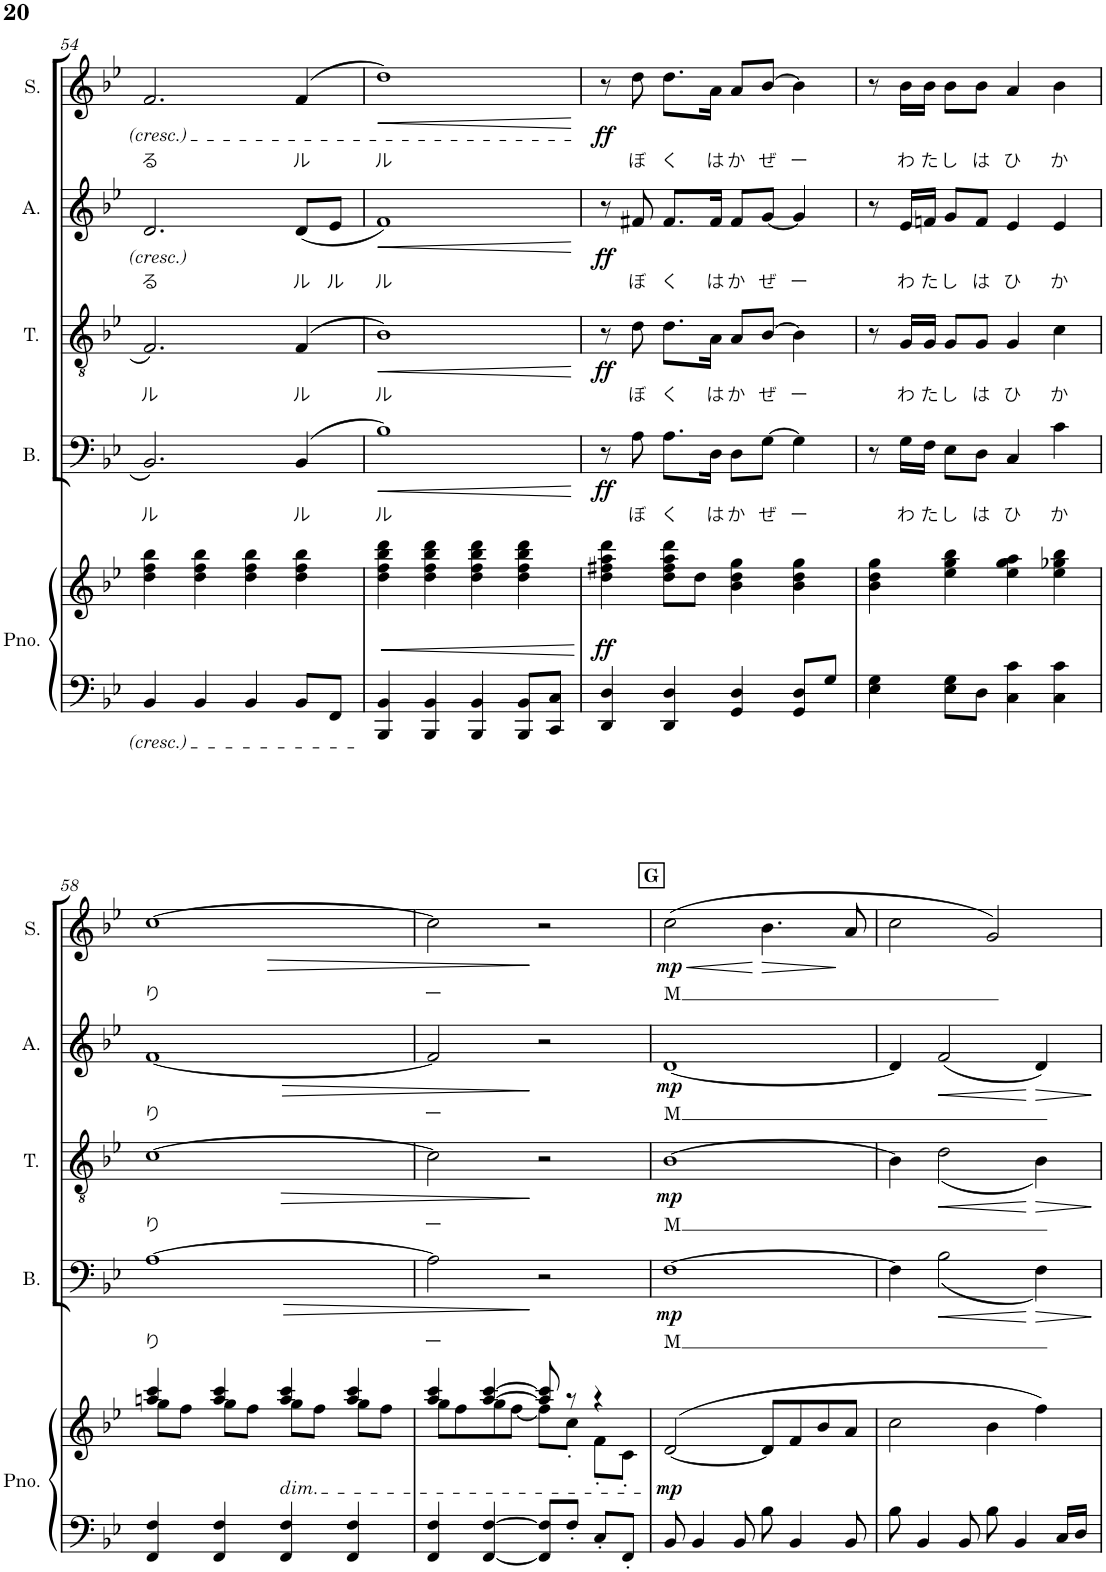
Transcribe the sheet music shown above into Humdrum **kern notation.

**kern	**kern	**dynam	**kern	**text	**dynam	**kern	**text	**dynam	**kern	**text	**dynam	**kern	**text	**dynam
*part5	*part5	*part5	*part4	*part4	*part4	*part3	*part3	*part3	*part2	*part2	*part2	*part1	*part1	*part1
*staff6	*staff5	*staff5/6	*staff4	*staff4	*staff4	*staff3	*staff3	*staff3	*staff2	*staff2	*staff2	*staff1	*staff1	*staff1
*I"Piano	*	*	*I"Bass	*	*	*I"Tenor	*	*	*I"Alto	*	*	*I"Soprano	*	*
*I'Pno.	*	*	*I'B.	*	*	*I'T.	*	*	*I'A.	*	*	*I'S.	*	*
!!LO:PB:g=z
*clefF4	*clefG2	*	*clefF4	*	*	*clefGv2	*	*	*clefG2	*	*	*clefG2	*	*
*	*	*	*Trd12c21	*	*	*Trd8c14	*	*	*Trd5c9	*	*	*Trd1c2	*	*
*k[b-e-]	*k[b-e-]	*	*k[b-e-]	*	*	*k[b-e-]	*	*	*k[b-e-]	*	*	*k[b-e-]	*	*
*M4/4	*M4/4	*	*M4/4	*	*	*M4/4	*	*	*M4/4	*	*	*M4/4	*	*
*met(c)	*met(c)	*	*met(c)	*	*	*met(c)	*	*	*met(c)	*	*	*met(c)	*	*
=54	=54	=54	=54	=54	=54	=54	=54	=54	=54	=54	=54	=54	=54	=54
!	!	!	!	!LO:LY:b	!	!	!LO:LY:b	!	!	!LO:LY:b	!	!	!LO:LY:b	!
4BB-/	4dd\ 4ff\ 4bb-\	.	2.BB-/	ル	.	2.F/	ル	.	2.d/	る	.	2.f/	る	.
4BB-/	4dd\ 4ff\ 4bb-\	.	.	.	.	.	.	.	.	.	.	.	.	.
4BB-/	4dd\ 4ff\ 4bb-\	.	.	.	.	.	.	.	.	.	.	.	.	.
!	!	!	!	!LO:LY:b	!	!	!LO:LY:b	!	!	!LO:LY:b	!	!	!LO:LY:b	!
8BB-/L	4dd\ 4ff\ 4bb-\	.	(4BB-/	ル	.	(4F/	ル	.	(8d/L	ル	.	(4f/	ル	.
!	!	!	!	!	!	!	!	!	!	!LO:LY:b	!	!	!	!
8FF/J	.	.	.	.	.	.	.	.	8e-/J	ル	.	.	.	.
=55	=55	=55	=55	=55	=55	=55	=55	=55	=55	=55	=55	=55	=55	=55
!	!	!LO:HP:b	!	!LO:LY:b	!LO:HP:b	!	!LO:LY:b	!LO:HP:b	!	!LO:LY:b	!LO:HP:b	!	!LO:LY:b	!LO:HP:b
4BBB-/ 4BB-/	4dd\ 4ff\ 4bb-\ 4ddd\	<	1B-)	ル	<	1B-)	ル	<	1f)	ル	<	1dd)	ル	<
4BBB-/ 4BB-/	4dd\ 4ff\ 4bb-\ 4ddd\	.	.	.	.	.	.	.	.	.	.	.	.	.
4BBB-/ 4BB-/	4dd\ 4ff\ 4bb-\ 4ddd\	.	.	.	.	.	.	.	.	.	.	.	.	.
8BBB-/ 8BB-/L	4dd\ 4ff\ 4bb-\ 4ddd\	.	.	.	.	.	.	.	.	.	.	.	.	.
8CC/ 8C/J	.	.	.	.	.	.	.	.	.	.	.	.	.	.
.	.	[	.	.	[	.	.	[	.	.	[	.	.	[
=56	=56	=56	=56	=56	=56	=56	=56	=56	=56	=56	=56	=56	=56	=56
!	!	!LO:DY:b	!	!	!LO:DY:b	!	!	!LO:DY:b	!	!	!LO:DY:b	!	!	!LO:DY:b
4DD/ 4D/	4dd\ 4ff#X\ 4aa\ 4ddd\	ff	8r	.	ff	8r	.	ff	8r	.	ff	8r	.	ff
!	!	!	!	!LO:LY:b	!	!	!LO:LY:b	!	!	!LO:LY:b	!	!	!LO:LY:b	!
.	.	.	8A\	ぼ	.	8d\	ぼ	.	8f#X/	ぼ	.	8dd\	ぼ	.
!	!	!	!	!LO:LY:b	!	!	!LO:LY:b	!	!	!LO:LY:b	!	!	!LO:LY:b	!
4DD/ 4D/	8dd\ 8ff#\ 8aa\ 8ddd\L	.	8.A\L	く	.	8.d\L	く	.	8.f#/L	く	.	8.dd\L	く	.
.	8dd\J	.	.	.	.	.	.	.	.	.	.	.	.	.
!	!	!	!	!LO:LY:b	!	!	!LO:LY:b	!	!	!LO:LY:b	!	!	!LO:LY:b	!
.	.	.	16D\Jk	は	.	16A\Jk	は	.	16f#/Jk	は	.	16a\Jk	は	.
!	!	!	!	!LO:LY:b	!	!	!LO:LY:b	!	!	!LO:LY:b	!	!	!LO:LY:b	!
4GG/ 4D/	4b-\ 4dd\ 4gg\	.	8D\L	か	.	8A/L	か	.	8f#/L	か	.	8a/L	か	.
!	!	!	!	!LO:LY:b	!	!	!LO:LY:b	!	!	!LO:LY:b	!	!	!LO:LY:b	!
.	.	.	[8G\J	ぜ	.	[8B-/J	ぜ	.	[8g/J	ぜ	.	[8b-/J	ぜ	.
!	!	!	!	!LO:LY:b	!	!	!LO:LY:b	!	!	!LO:LY:b	!	!	!LO:LY:b	!
8GG/ 8D/L	4b-\ 4dd\ 4gg\	.	4G\]	ー	.	4B-\]	ー	.	4g/]	ー	.	4b-\]	ー	.
8G/J	.	.	.	.	.	.	.	.	.	.	.	.	.	.
=57	=57	=57	=57	=57	=57	=57	=57	=57	=57	=57	=57	=57	=57	=57
4E-\ 4G\	4b-\ 4dd\ 4gg\	.	8r	.	.	8r	.	.	8r	.	.	8r	.	.
!	!	!	!	!LO:LY:b	!	!	!LO:LY:b	!	!	!LO:LY:b	!	!	!LO:LY:b	!
.	.	.	16G\LL	わ	.	16G/LL	わ	.	16e-/LL	わ	.	16b-\LL	わ	.
!	!	!	!	!LO:LY:b	!	!	!LO:LY:b	!	!	!LO:LY:b	!	!	!LO:LY:b	!
.	.	.	16F\JJ	た	.	16G/JJ	た	.	16fn/JJ	た	.	16b-\JJ	た	.
!	!	!	!	!LO:LY:b	!	!	!LO:LY:b	!	!	!LO:LY:b	!	!	!LO:LY:b	!
8E-\ 8G\L	4ee-\ 4gg\ 4bb-\	.	8E-\L	し	.	8G/L	し	.	8g/L	し	.	8b-\L	し	.
!	!	!	!	!LO:LY:b	!	!	!LO:LY:b	!	!	!LO:LY:b	!	!	!LO:LY:b	!
8D\J	.	.	8D\J	は	.	8G/J	は	.	8f/J	は	.	8b-\J	は	.
!	!	!	!	!LO:LY:b	!	!	!LO:LY:b	!	!	!LO:LY:b	!	!	!LO:LY:b	!
4C\ 4c\	4ee-\ 4gg\ 4aa\	.	4C/	ひ	.	4G/	ひ	.	4e-/	ひ	.	4a/	ひ	.
!	!	!	!	!LO:LY:b	!	!	!LO:LY:b	!	!	!LO:LY:b	!	!	!LO:LY:b	!
4C\ 4c\	4ee-\ 4gg-X\ 4bb-\	.	4c\	か	.	4c\	か	.	4e-/	か	.	4b-\	か	.
!!LO:LB:g=z
=58	=58	=58	=58	=58	=58	=58	=58	=58	=58	=58	=58	=58	=58	=58
*	*^	*	*	*	*	*	*	*	*	*	*	*	*	*
!	!	!	!	!	!LO:LY:b	!LO:HP:b	!	!LO:LY:b	!LO:HP:b	!	!LO:LY:b	!LO:HP:b	!	!LO:LY:b	!LO:HP:b
4FF/ 4F/	4aan/ 4ccc/	8gg\L	.	[1A	り	>	[1c	り	>	[1f	り	>	[1cc	り	>
.	.	8ff\J	.	.	.	.	.	.	.	.	.	.	.	.	.
4FF/ 4F/	4aa/ 4ccc/	8gg\L	.	.	.	.	.	.	.	.	.	.	.	.	.
.	.	8ff\J	.	.	.	.	.	.	.	.	.	.	.	.	.
!	!LO:TX:b:i:t=dim.	!	!	!	!	!	!	!	!	!	!	!	!	!	!
4FF/ 4F/	4aa/ 4ccc/	8gg\L	.	.	.	.	.	.	.	.	.	.	.	.	.
.	.	8ff\J	.	.	.	.	.	.	.	.	.	.	.	.	.
4FF/ 4F/	4aa/ 4ccc/	8gg\L	.	.	.	.	.	.	.	.	.	.	.	.	.
.	.	8ff\J	.	.	.	.	.	.	.	.	.	.	.	.	.
=59	=59	=59	=59	=59	=59	=59	=59	=59	=59	=59	=59	=59	=59	=59	=59
!	!	!	!	!	!LO:LY:b	!	!	!LO:LY:b	!	!	!LO:LY:b	!	!	!LO:LY:b	!
4FF/ 4F/	4aa/ 4ccc/	8gg\L	.	2A\]	ー	.	2c\]	ー	.	2f/]	ー	.	2cc\]	ー	.
.	.	8ff\	.	.	.	.	.	.	.	.	.	.	.	.	.
[4FF/ [4F/	[4aa/ [4ccc/	8gg\	.	.	.	.	.	.	.	.	.	.	.	.	.
.	.	[8ff\J	.	.	.	.	.	.	.	.	.	.	.	.	.
8FF/] 8F/]L	8aa/] 8ccc/]	8ff\L]	.	2r	.	]	2r	.	]	2r	.	]	2r	.	]
8F'/J	8r	8cc'\J	.	.	.	.	.	.	.	.	.	.	.	.	.
8C'/L	4r	8f'\L	.	.	.	.	.	.	.	.	.	.	.	.	.
8FF'/J	.	8c'\J	.	.	.	.	.	.	.	.	.	.	.	.	.
!!LO:REH:place=s1:a:B:cj:t=G
=60	=60	=60	=60	=60	=60	=60	=60	=60	=60	=60	=60	=60	=60	=60	=60
!	!	!	!LO:DY:b	!	!LO:LY:b	!LO:DY:b	!	!LO:LY:b	!LO:DY:b	!	!LO:LY:b	!LO:DY:b	!	!LO:LY:b	!LO:HP:b
!	!	!	!	!	!	!	!	!	!	!	!	!	!	!	!LO:DY:n=1:b
*	*v	*v	*	*	*	*	*	*	*	*	*	*	*	*	*
8BB-/	([2d/	mp	[1F	M	mp	[1B-	M	mp	[1d	M	mp	(2cc\	M	< mp
4BB-/	.	.	.	.	.	.	.	.	.	.	.	.	.	.
8BB-/	.	.	.	.	.	.	.	.	.	.	.	.	.	.
!	!	!	!	!	!	!	!	!	!	!	!	!	!	!LO:HP:n=1:b
8B-\	8d/L]	.	.	.	.	.	.	.	.	.	.	4.b-\	.	[ >
4BB-/	8f/	.	.	.	.	.	.	.	.	.	.	.	.	.
.	8b-/	.	.	.	.	.	.	.	.	.	.	.	.	.
8BB-/	8a/J	.	.	.	.	.	.	.	.	.	.	8a/	.	]
=61	=61	=61	=61	=61	=61	=61	=61	=61	=61	=61	=61	=61	=61	=61
8B-\	2cc\	.	4F\]	.	.	4B-\]	.	.	4d/]	.	.	2cc\	.	.
4BB-/	.	.	.	.	.	.	.	.	.	.	.	.	.	.
!	!	!	!	!	!LO:HP:b	!	!	!LO:HP:b	!	!	!LO:HP:b	!	!	!
.	.	.	(<2B-\	.	<	(<2d\	.	<	(2f/	.	<	.	.	.
8BB-/	.	.	.	.	.	.	.	.	.	.	.	.	.	.
8B-\	4b-\	.	.	.	.	.	.	.	.	.	.	2g/)	.	.
4BB-/	.	.	.	.	.	.	.	.	.	.	.	.	.	.
!	!	!	!	!	!LO:HP:n=1:b	!	!	!LO:HP:n=1:b	!	!	!LO:HP:n=1:b	!	!	!
.	4ff\)	.	4F\)	.	[ >	4B-\)	.	[ >	4d/)	.	[ >	.	.	.
16C/LL	.	.	.	.	.	.	.	.	.	.	.	.	.	.
16D/JJ	.	.	.	.	.	.	.	.	.	.	.	.	.	.
.	.	.	.	.	]	.	.	]	.	.	]	.	.	.
=	=	=	=	=	=	=	=	=	=	=	=	=	=	=
*-	*-	*-	*-	*-	*-	*-	*-	*-	*-	*-	*-	*-	*-	*-
